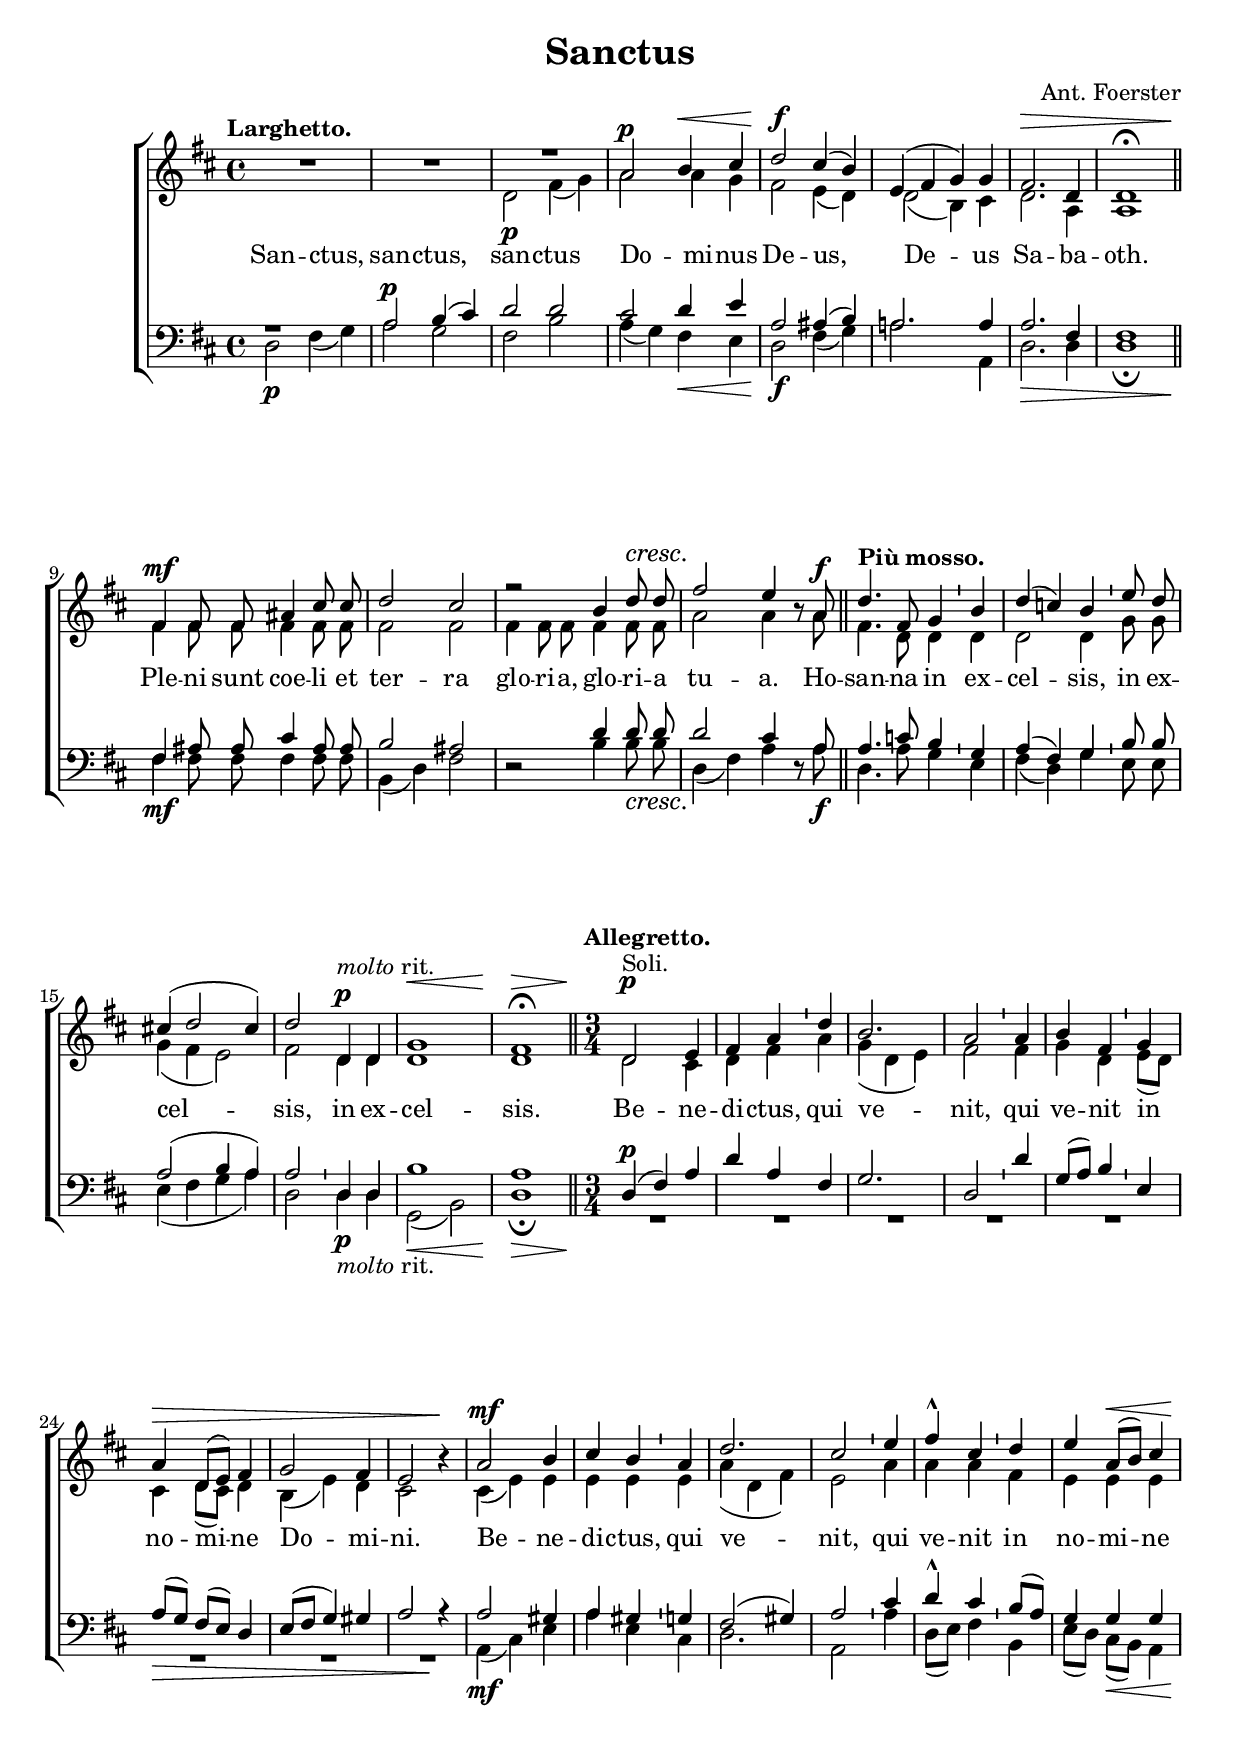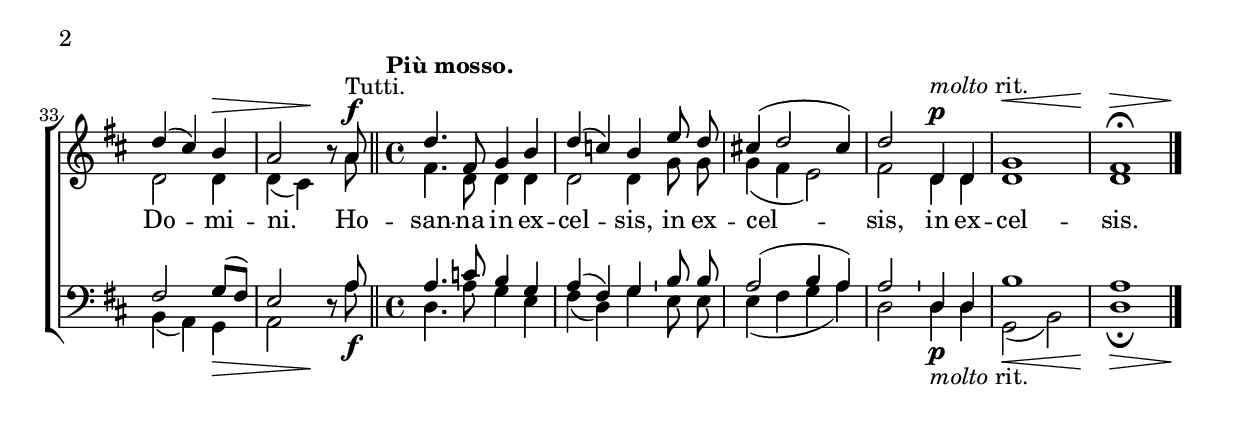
\version "2.22.2"
\language "deutsch"
\header{
  title = "Sanctus"
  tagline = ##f
  composer = "Ant. Foerster"
}

global = { \key d \major \time 4/4 \set breathMarkType = #'chantquarterbar \autoBeamOff }

sopran = \relative  {
  \global
  \dynamicUp
  R1
  R1
  R1
  a'2\p h4\< cis4
  d2\!\f cis4( h4)
  e,4( fis4 g4) g4
  fis2.\> d4
  d1\fermata \bar "||"

  fis4\!\mf fis8 fis8 ais4 cis8 cis8
  d2 cis2
  r2 h4 d8\cresc d8\!
  fis2 e4 r8

  a,8\f \bar "||"
  \tempo "Più mosso." d4. fis,8 g4 \breathe h4
  d4( c4) h4 \breathe e8 d8
  cis!4( d2 cis4)
  d2 d,4\p^\markup { \italic molto rit. } d4
  g1\<
  fis1\fermata\!\> \bar "||"

  \time 3/4
  \tempo "Allegretto." d2\!\p^\markup "Soli." e4
  fis4 a4 \breathe d4
  h2.
  a2 \breathe a4
  h4 fis4 \breathe g4
  a4\> d,8([ e8]) fis4
  g2 fis4
  e2 r4\!

  a2\mf h4
  cis4 h4 \breathe a4
  d2.
  cis2 \breathe e4
  fis4-^ cis4 \breathe d4
  e4 a,8\<([ h8]) cis4
  d4\!( cis4) h4\>
  \after 4 \! a2 r8

  a8\f^\markup "Tutti." \bar "||"
  \time 4/4
  \tempo "Più mosso."
  d4. fis,8 g4 h4
  d4( c4) h4 e8 d8
  cis!4( d2 cis4)
  d2 d,4\p^\markup { \italic molto rit. } d4
  g1\<
  \after 1 \! fis1\fermata\!\> \bar "|."
}

alto = \relative  {
  \global
  R1
  R1
  d'2\p fis4( g4)
  a2 a4 g4
  fis2 e4( d4)
  d2( h4) cis4
  d2. a4
  a1

  fis'4 fis8 fis8 fis4 fis8 fis8
  fis2 fis2
  fis4 fis8 fis8 fis4 fis8 fis8
  a2 a4 r8

  a8
  fis4. d8 d4 d4 d2 d4 g8 g8 g4( fis4 e2)
  fis2 d4 d4
  d1
  d1

  \time 3/4
  d2 cis4
  d4 fis4 a4
  g4( d4 e4)
  fis2 fis4
  g4 d4 e8([ d8])
  cis4 d8([ cis8]) d4
  h4( e4) d4
  cis2 r4

  cis4( e4) e4
  e4 e4 e4
  a4( d,4 fis4)
  e2 a4
  a4 a4 fis4
  e4 e4 e4
  d2 d4
  d4( cis4) r8

  a'8
  \time 4/4
  fis4. d8 d4 d4
  d2 d4 g8 g8
  g4( fis4 e2)
  fis2 d4 d4
  d1
  d1
}

tenor = \relative {
  \global
  \dynamicUp
  r1
  a2\p h4( cis4)
  d2 d2
  cis2 d4 e4
  a,2 ais4( h4)
  a!2. a4
  a2. fis4
  fis1

  fis4 ais8 ais8 cis4 ais8 ais8
  h2 ais2
  r2 d4 d8 d8
  d2 cis4 r8

  a8
  a4. c8 h4 g4
  a4( fis4) g4 h8 h8
  a2( h4 a4)
  a2 d,4 d4
  h'1
  a1

  \time 3/4
  d,4\p( fis4) a4
  d4 a4 fis4
  g2.
  d2 \breathe d'4
  g,8([ a8]) h4 \breathe e,4
  a8([ g8]) fis8([ e8]) d4
  e8([ fis8] g4) gis4
  a2 r4

  a2 gis4
  a4 gis4 g4
  fis2( gis4)
  a2 cis4
  d4-^ cis4 h8([ a8])
  g4 g4 g4
  fis2 g8([ fis8])
  e2 r8

  a8
  \time 4/4
  a4. c8 h4 g4
  a4( fis4) g4 h8 h8
  a2( h4 a4)
  a2 d,4 d4
  h'1
  a1
}

bass = \relative  {
  \global
  d2\p fis4( g4)
  a2 g2
  fis2 h2
  a4( g4) fis4\< e4
  d2\!\f fis4( g4)
  a2. a,4
  d2.\> d4
  d1\fermata

  fis4\!\mf fis8 fis8 fis4 fis8 fis8
  h,4( d4) fis2
  r2 h4 h8\cresc h8\!
  d,4( fis4) a4 r8

  a8\f
  d,4. a'8 g4 \breathe e4
  fis4( d4) g4 \breathe e8 e8
  e4( fis4 g4 a4)
  d,2 \breathe d4\p_\markup { \italic molto rit. } d4
  g,2\<( h2)
  d1\!\>\fermata

  \time 3/4
  R2.*5\!
  R2.\>
  R2.
  \after 4. \! R2.
  a4\mf( cis4) e4
  a4 e4 \breathe cis4
  d2.
  a2 \breathe a'4
  d,8([ e8]) fis4 \breathe h,4
  e8([ d8]) cis8\<([ h8]) a4
  h4\!( a4) g4\>
  \after 4 \! a2 r8

  a'8\f
  \time 4/4
  d,4. a'8 g4 e4
  fis4( d4) g4 \breathe e8 e8
  e4( fis4 g4 a4)
  d,2 \breathe d4\p_\markup { \italic molto rit. } d4
  g,2\<( h2)
  \after 1 \! d1\!\>\fermata
}

besedilo = \lyricmode {
  San -- ctus, san -- ctus, san -- ctus \set associatedVoice = "Alto"
  Do -- mi -- nus De -- us, De -- us Sa -- ba -- oth.
  Ple -- ni sunt coe -- li et ter -- ra glo -- ri -- a,
  glo -- ri -- a tu -- a.
  Ho -- san -- na in ex -- cel -- sis, in ex -- cel -- sis, in ex -- cel -- sis.
  Be -- ne -- di -- ctus, qui ve -- nit, qui ve -- nit in no -- mi -- ne Do -- mi -- ni.
  Be -- ne -- di -- ctus, qui ve -- nit, qui ve -- nit in no -- mi -- ne Do -- mi -- ni.
  Ho -- san -- na in ex -- cel -- sis, in ex -- cel -- sis, in ex -- cel -- sis.
}

\score {
  \new ChoirStaff <<
    \new Staff \with {
      \consists "Merge_rests_engraver"
    } <<
      \tempo \markup "Larghetto."
      \new Voice = "Sop" { \voiceOne \sopran }
      \new Voice = "Alto" { \voiceTwo \alto }
    >>
    \new Lyrics = "besedilo"
    \new Staff \with {
      \consists "Merge_rests_engraver"
    } <<
      \clef "bass"
      \new Voice = "Tenor" { \voiceOne \tenor }
      \new Voice = "Bass" { \voiceTwo \bass }
      \context Lyrics = "besedilo" \lyricsto "Bass" \besedilo
    >>
  >>
  \layout {
    \context {
      \Score
    }
  }
}
%\paper {
  %  %#(set-paper-size "a5")
  %  %page-count = #1
  %  system-system-spacing =
  %  #'((basic-distance . 18)
  %  (minimum-distance . 8)
  %  (padding . 1)
  %  (stretchability . 60))
  %}
